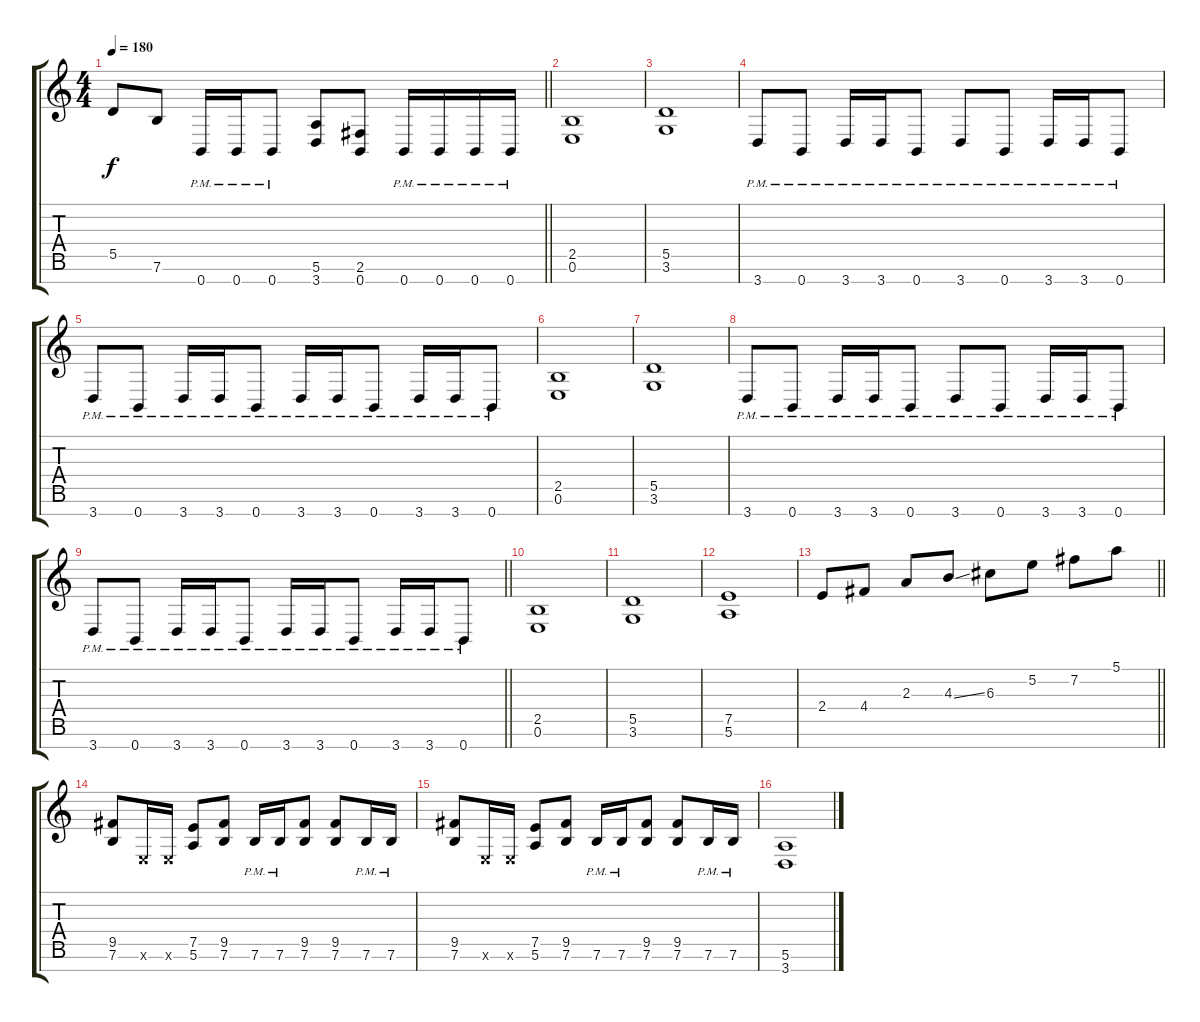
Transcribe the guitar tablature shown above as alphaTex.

\track "" {instrument distortionguitar}
\staff {score tabs}
\tuning (E4 B3 G3 D3 A2 E2 B1) {hide}
\ts (4 4)
\tempo 180
\clef g2
\barLineRight lightlight
\ks c
5.5.8{dy f} 7.6.8 0.7{pm}.16 0.7{pm}.16 0.7{pm}.8 (5.6 3.7).8 (2.6 0.7).8 0.7{pm}.16 0.7{pm}.16 0.7{pm}.16 0.7{pm}.16 |
(2.5 0.6).1 |
(5.5 3.6).1 |
3.7{pm}.8 0.7{pm}.8 3.7{pm}.16 3.7{pm}.16 0.7{pm}.8 3.7{pm}.8 0.7{pm}.8 3.7{pm}.16 3.7{pm}.16 0.7{pm}.8 |
3.7{pm}.8 0.7{pm}.8 3.7{pm}.16 3.7{pm}.16 0.7{pm}.8 3.7{pm}.16 3.7{pm}.16 0.7{pm}.8 3.7{pm}.16 3.7{pm}.16 0.7{pm}.8 |
(2.5 0.6).1 |
(5.5 3.6).1 |
3.7{pm}.8 0.7{pm}.8 3.7{pm}.16 3.7{pm}.16 0.7{pm}.8 3.7{pm}.8 0.7{pm}.8 3.7{pm}.16 3.7{pm}.16 0.7{pm}.8 |
\barLineRight lightlight
3.7{pm}.8 0.7{pm}.8 3.7{pm}.16 3.7{pm}.16 0.7{pm}.8 3.7{pm}.16 3.7{pm}.16 0.7{pm}.8 3.7{pm}.16 3.7{pm}.16 0.7{pm}.8 |
(2.5 0.6).1 |
(5.5 3.6).1 |
(7.5 5.6).1 |
\barLineRight lightlight
2.4.8 4.4.8 2.3.8 4.3{ss}.8 6.3.8 5.2.8 7.2.8 5.1.8 |
(9.5 7.6).8 0.6{x}.16 0.6{x}.16 (7.5 5.6).8 (9.5 7.6).8 7.6{pm}.16 7.6{pm}.16 (9.5 7.6).8 (9.5 7.6).8 7.6{pm}.16 7.6{pm}.16 |
(9.5 7.6).8 0.6{x}.16 0.6{x}.16 (7.5 5.6).8 (9.5 7.6).8 7.6{pm}.16 7.6{pm}.16 (9.5 7.6).8 (9.5 7.6).8 7.6{pm}.16 7.6{pm}.16 |
(5.6 3.7).1
